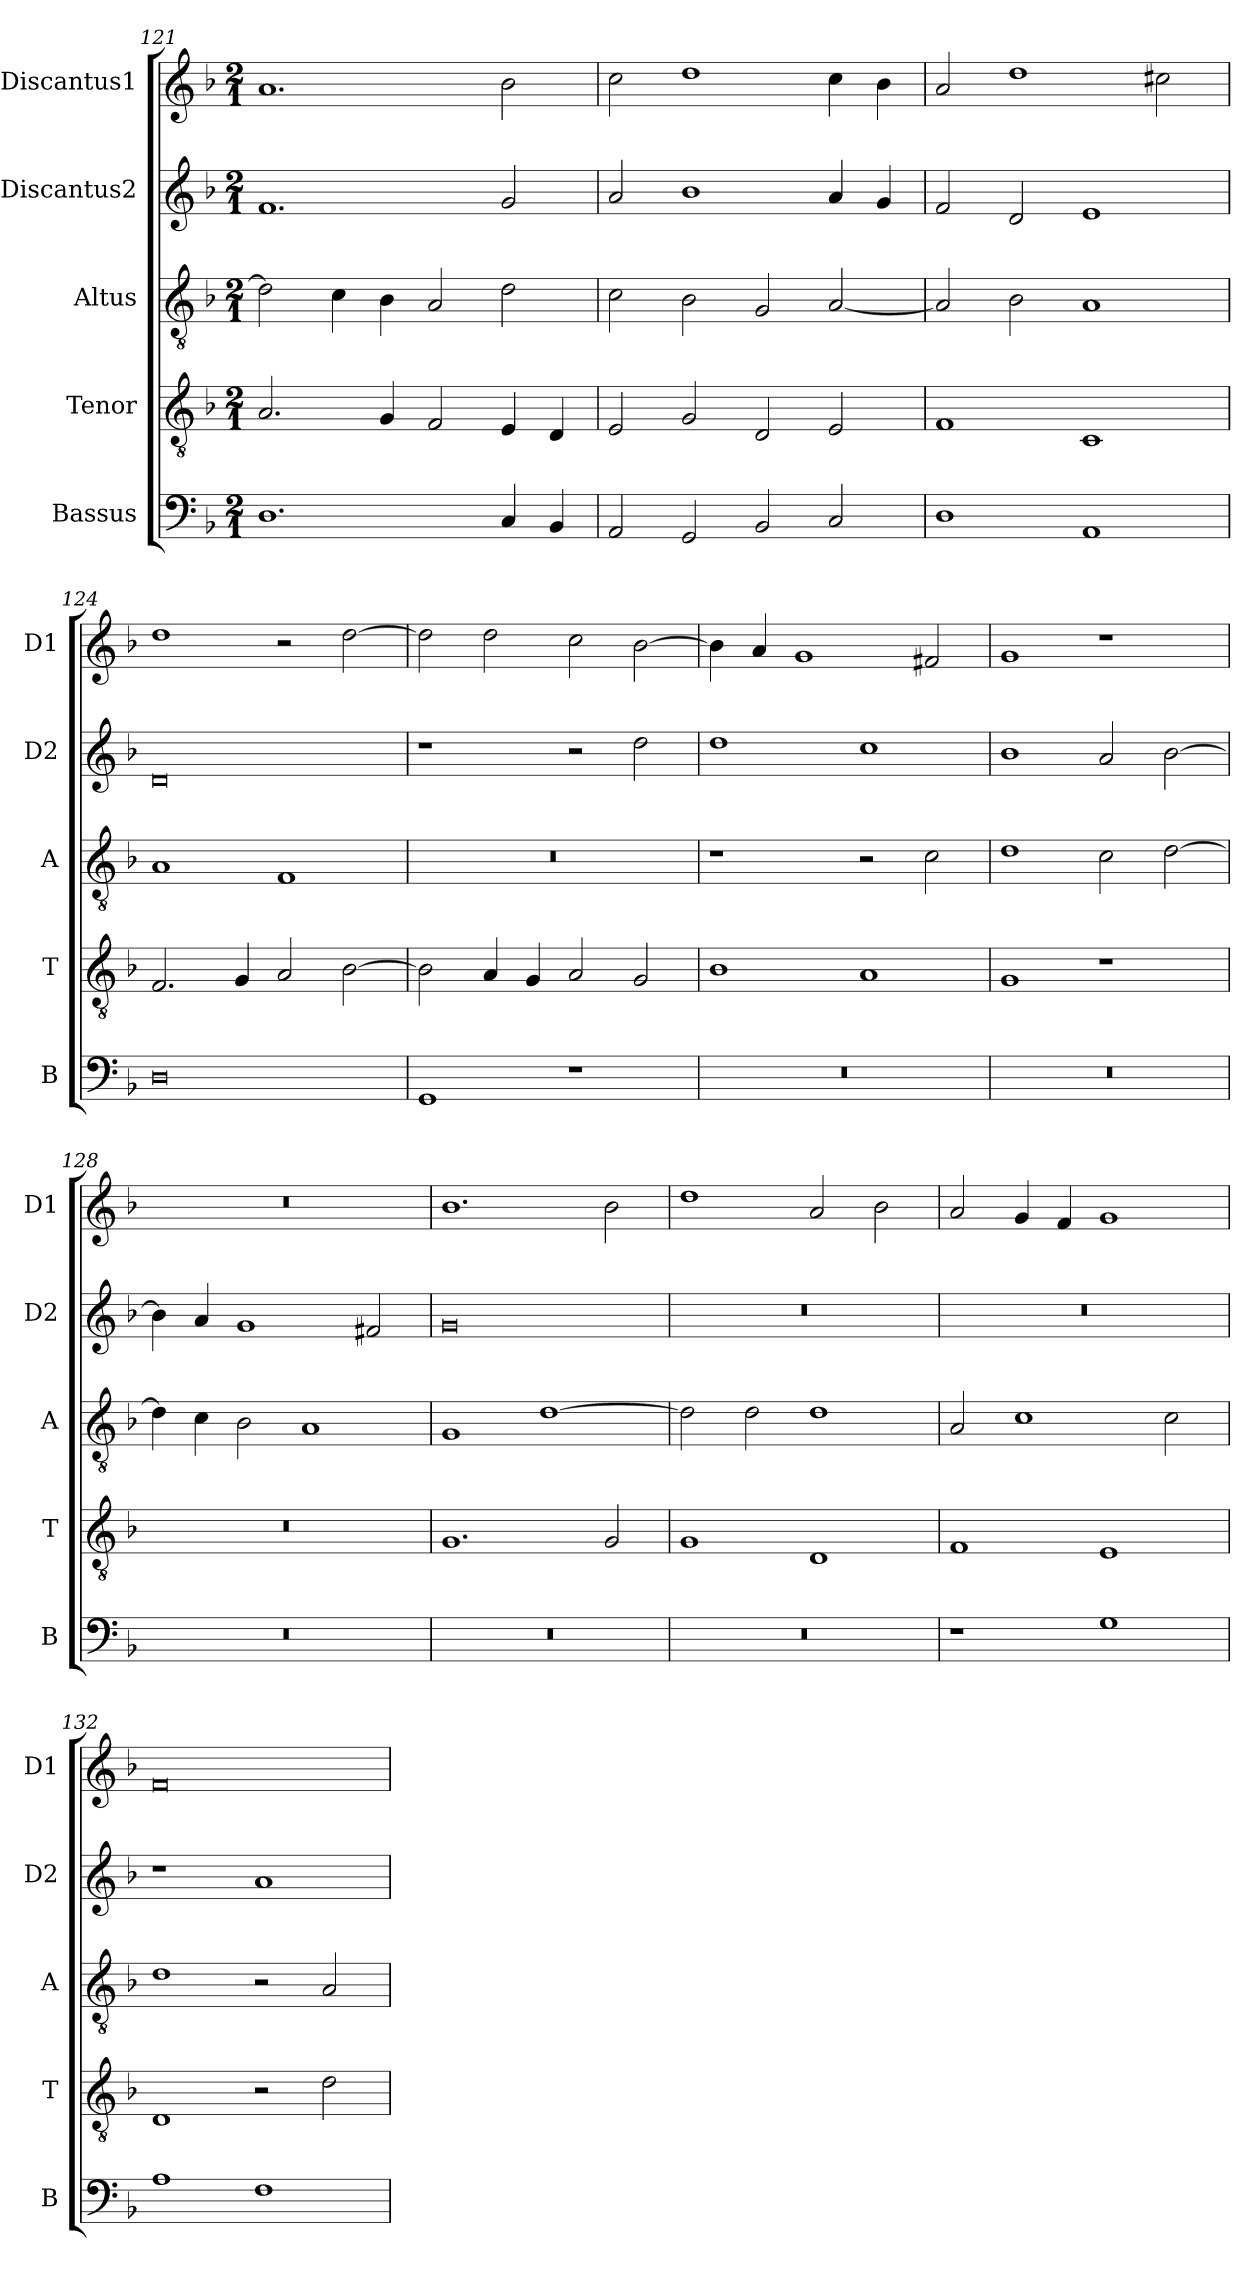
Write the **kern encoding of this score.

**kern	**kern	**kern	**kern	**kern
*part5	*part4	*part3	*part2	*part1
*staff5	*staff4	*staff3	*staff2	*staff1
*I"Bassus	*I"Tenor	*I"Altus	*I"Discantus2	*I"Discantus1
*I'B	*I'T	*I'A	*I'D2	*I'D1
*clefF4	*clefGv2	*clefGv2	*clefG2	*clefG2
*k[b-]	*k[b-]	*k[b-]	*k[b-]	*k[b-]
*M2/1	*M2/1	*M2/1	*M2/1	*M2/1
=121	=121	=121	=121	=121
1.D	2.A/	2d\]	1.f	1.a
.	.	4c\	.	.
.	4G/	4B-\	.	.
.	2F/	2A/	.	.
4C/	4E/	2d\	2g/	2b-\
4BB-/	4D/	.	.	.
=122	=122	=122	=122	=122
2AA/	2E/	2c\	2a/	2cc\
2GG/	2G/	2B-\	1b-	1dd
2BB-/	2D/	2G/	.	.
2C/	2E/	[2A/	4a/	4cc\
.	.	.	4g/	4b-\
=123	=123	=123	=123	=123
1D	1F	2A/]	2f/	2a/
.	.	2B-\	2d/	1dd
1AA	1C	1A	1e	.
.	.	.	.	2cc#X\
=124	=124	=124	=124	=124
0D	2.F/	1A	0d	1dd
.	4G/	.	.	.
.	2A/	1F	.	2r
.	[2B-\	.	.	[2dd\
=125	=125	=125	=125	=125
1GG	2B-\]	0r	1r	2dd\]
.	4A/	.	.	2dd\
.	4G/	.	.	.
1r	2A/	.	2r	2cc\
.	2G/	.	2dd\	[2b-\
=126	=126	=126	=126	=126
0r	1B-	1r	1dd	4b-\]
.	.	.	.	4a/
.	.	.	.	1g
.	1A	2r	1cc	.
.	.	2c\	.	2f#X/
=127	=127	=127	=127	=127
0r	1G	1d	1b-	1g
.	1r	2c\	2a/	1r
.	.	[2d\	[2b-\	.
=128	=128	=128	=128	=128
0r	0r	4d\]	4b-\]	0r
.	.	4c\	4a/	.
.	.	2B-\	1g	.
.	.	1A	.	.
.	.	.	2f#X/	.
=129	=129	=129	=129	=129
0r	1.G	1G	0g	1.b-
.	.	[1d	.	.
.	2G/	.	.	2b-\
=130	=130	=130	=130	=130
0r	1G	2d\]	0r	1dd
.	.	2d\	.	.
.	1D	1d	.	2a/
.	.	.	.	2b-\
=131	=131	=131	=131	=131
1r	1F	2A/	0r	2a/
.	.	1c	.	4g/
.	.	.	.	4f/
1G	1E	.	.	1g
.	.	2c\	.	.
=132	=132	=132	=132	=132
1A	1D	1d	1r	0f
1F	2r	2r	1a	.
.	2d\	2A/	.	.
=	=	=	=	=
*-	*-	*-	*-	*-
